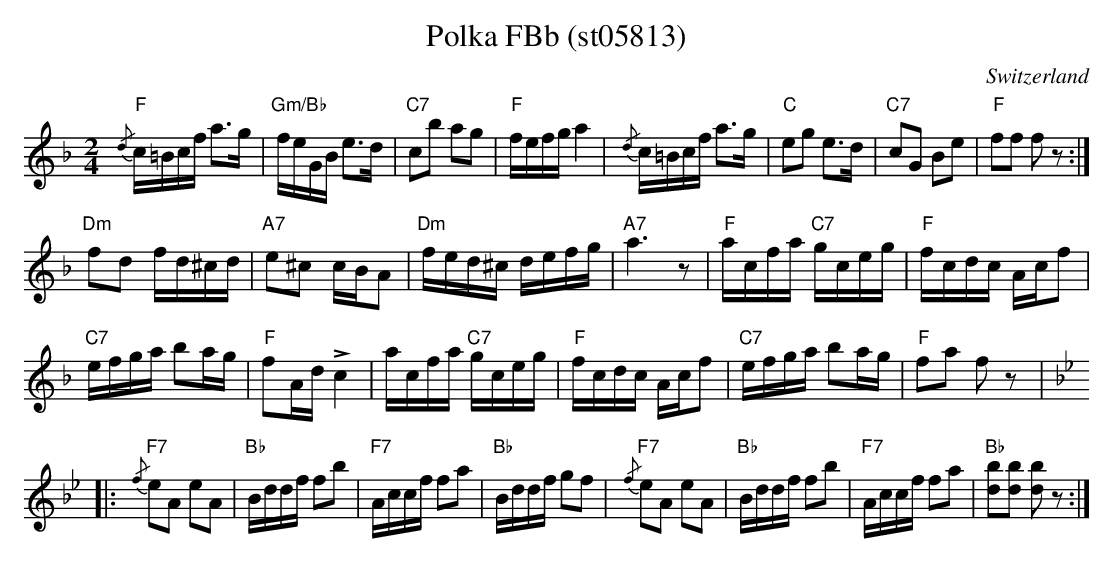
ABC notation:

X:1
T: Polka FBb (st05813)
O:Switzerland
M:2/4
L:1/16
K:F major
"F"{/d}c=Bcf a3g | "Gm/Bb"feGB e3d | "C7"c2b2 a2g2 | "F"fefg a4 | {/d}c=Bcf a3g | "C"e2g2 e3d | "C7"c2G2 B2e2 | "F"f2f2 f2z2 :|
"Dm"f2d2 fd^cd | "A7"e2^c2 cBA2 | "Dm"fed^c defg | "A7"a6z2 | "F"acfa "C7"gceg | "F"fcdc Acf2 |
"C7"efga b2ag | "F"f2Ad +>+c4 | acfa "C7"gceg | "F"fcdc Acf2 | "C7"efga b2ag | "F"f2a2 f2z2 |: [K:Bb]
"F7"{/f}e2A2 e2A2 | "Bb"Bddf f2b2 | "F7"Accf f2a2 | "Bb"Bddf g2f2 | "F7"{/f}e2A2 e2A2 | "Bb"Bddf f2b2 | "F7"Accf f2a2 | "Bb"[B'2d2][B'2d2] [B'2d2] z2 :|
